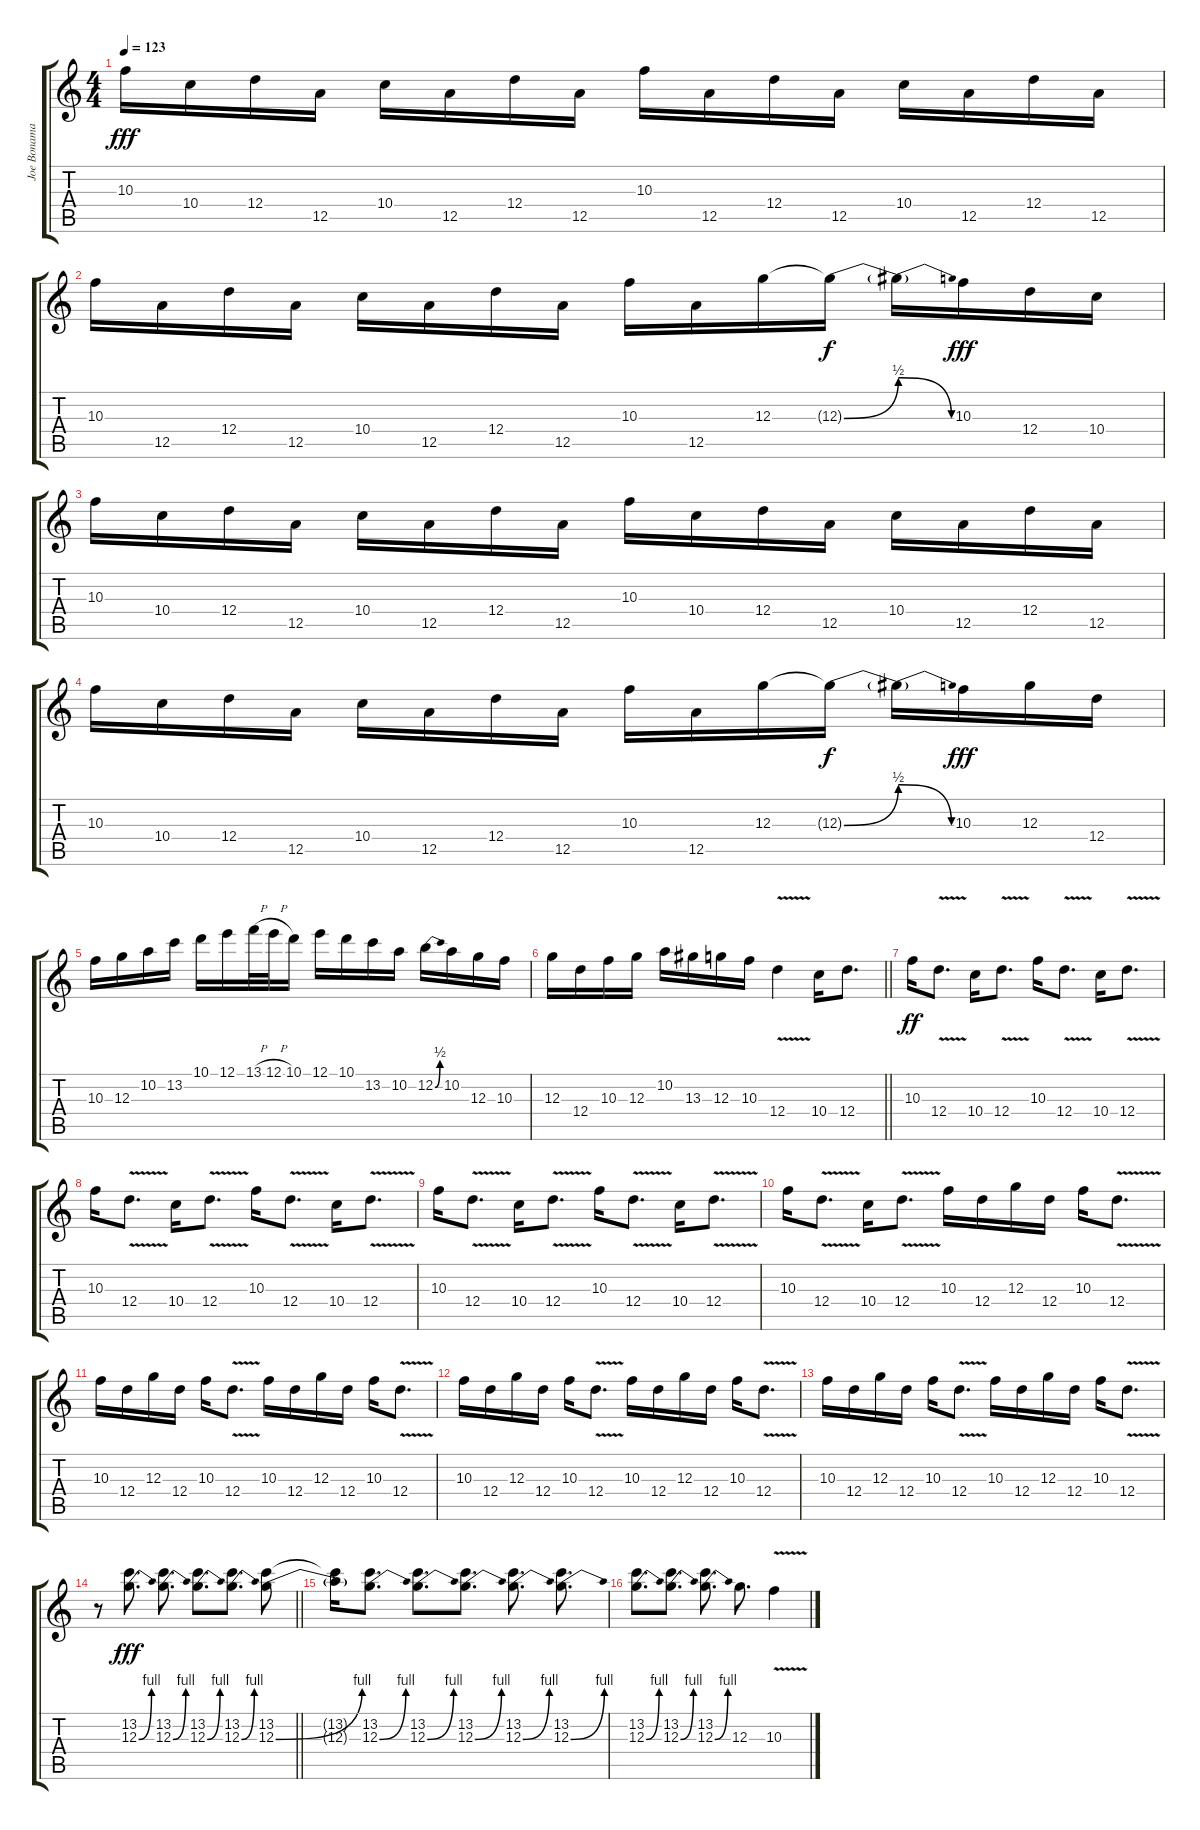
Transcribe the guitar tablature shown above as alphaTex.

\track ("Joe Bonamassa - Guitar" "Joe Bonama") {instrument overdrivenguitar}
\staff {score tabs}
\tuning (E4 B3 G3 D3 A2 D2) {hide}
\ts (4 4)
\tempo 123
\clef g2
\ks c
10.3.16{dy fff} 10.4.16 12.4.16 12.5.16 10.4.16 12.5.16 12.4.16 12.5.16 10.3.16 12.5.16 12.4.16 12.5.16 10.4.16 12.5.16 12.4.16 12.5.16 |
10.3.16 12.5.16 12.4.16 12.5.16 10.4.16 12.5.16 12.4.16 12.5.16 10.3.16 12.5.16 12.3.16 12.3{be (bend 0 0 60 2) t}.16{dy f} 12.3{be (release 0 2 60 0) t}.16 10.3.16{dy fff} 12.4.16 10.4.16 |
10.3.16 10.4.16 12.4.16 12.5.16 10.4.16 12.5.16 12.4.16 12.5.16 10.3.16 10.4.16 12.4.16 12.5.16 10.4.16 12.5.16 12.4.16 12.5.16 |
10.3.16 10.4.16 12.4.16 12.5.16 10.4.16 12.5.16 12.4.16 12.5.16 10.3.16 12.5.16 12.3.16 12.3{be (bend 0 0 60 2) t}.16{dy f} 12.3{be (release 0 2 60 0) t}.16 10.3.16{dy fff} 12.3.16 12.4.16 |
10.3.16 12.3.16 10.2.16 13.2.16 10.1.16 12.1.16 13.1{h}.32 12.1{h}.32 10.1.16 12.1.16 10.1.16 13.2.16 10.2.16 12.2{be (bend 0 0 60 2)}.16 10.2.16 12.3.16 10.3.16 |
\barLineRight lightlight
12.3.16 12.4.16 10.3.16 12.3.16 10.2.16 13.3.16 12.3.16 10.3.16 12.4{v}.4 10.4.16 12.4.8{d} |
10.3.16{dy ff} 12.4{v}.8{d} 10.4.16 12.4{v}.8{d} 10.3.16 12.4{v}.8{d} 10.4.16 12.4{v}.8{d} |
10.3.16 12.4{v}.8{d} 10.4.16 12.4{v}.8{d} 10.3.16 12.4{v}.8{d} 10.4.16 12.4{v}.8{d} |
10.3.16 12.4{v}.8{d} 10.4.16 12.4{v}.8{d} 10.3.16 12.4{v}.8{d} 10.4.16 12.4{v}.8{d} |
10.3.16 12.4{v}.8{d} 10.4.16 12.4{v}.8{d} 10.3.16 12.4.16 12.3.16 12.4.16 10.3.16 12.4{v}.8{d} |
10.3.16 12.4.16 12.3.16 12.4.16 10.3.16 12.4{v}.8{d} 10.3.16 12.4.16 12.3.16 12.4.16 10.3.16 12.4{v}.8{d} |
10.3.16 12.4.16 12.3.16 12.4.16 10.3.16 12.4{v}.8{d} 10.3.16 12.4.16 12.3.16 12.4.16 10.3.16 12.4{v}.8{d} |
10.3.16 12.4.16 12.3.16 12.4.16 10.3.16 12.4{v}.8{d} 10.3.16 12.4.16 12.3.16 12.4.16 10.3.16 12.4{v}.8{d} |
\barLineRight lightlight
r.8 (13.2 12.3{be (bend 0 0 60 4)}).8{d dy fff} (13.2 12.3{be (bend 0 0 60 4)}).8{d} (13.2 12.3{be (bend 0 0 60 4)}).8{d} (13.2 12.3{be (bend 0 0 60 4)}).8{d} (13.2 12.3{be (bend 0 0 60 4)}).8 |
(13.2{t} 12.3{t}).16 (13.2 12.3{be (bend 0 0 60 4)}).8{d} (13.2 12.3{be (bend 0 0 60 4)}).8{d} (13.2 12.3{be (bend 0 0 60 4)}).8{d} (13.2 12.3{be (bend 0 0 60 4)}).8{d} (13.2 12.3{be (bend 0 0 60 4)}).8{d} |
(13.2 12.3{be (bend 0 0 60 4)}).8{d} (13.2 12.3{be (bend 0 0 60 4)}).8{d} (13.2 12.3{be (bend 0 0 60 4)}).8{d} 12.3.8{d} 10.3{v}.4
